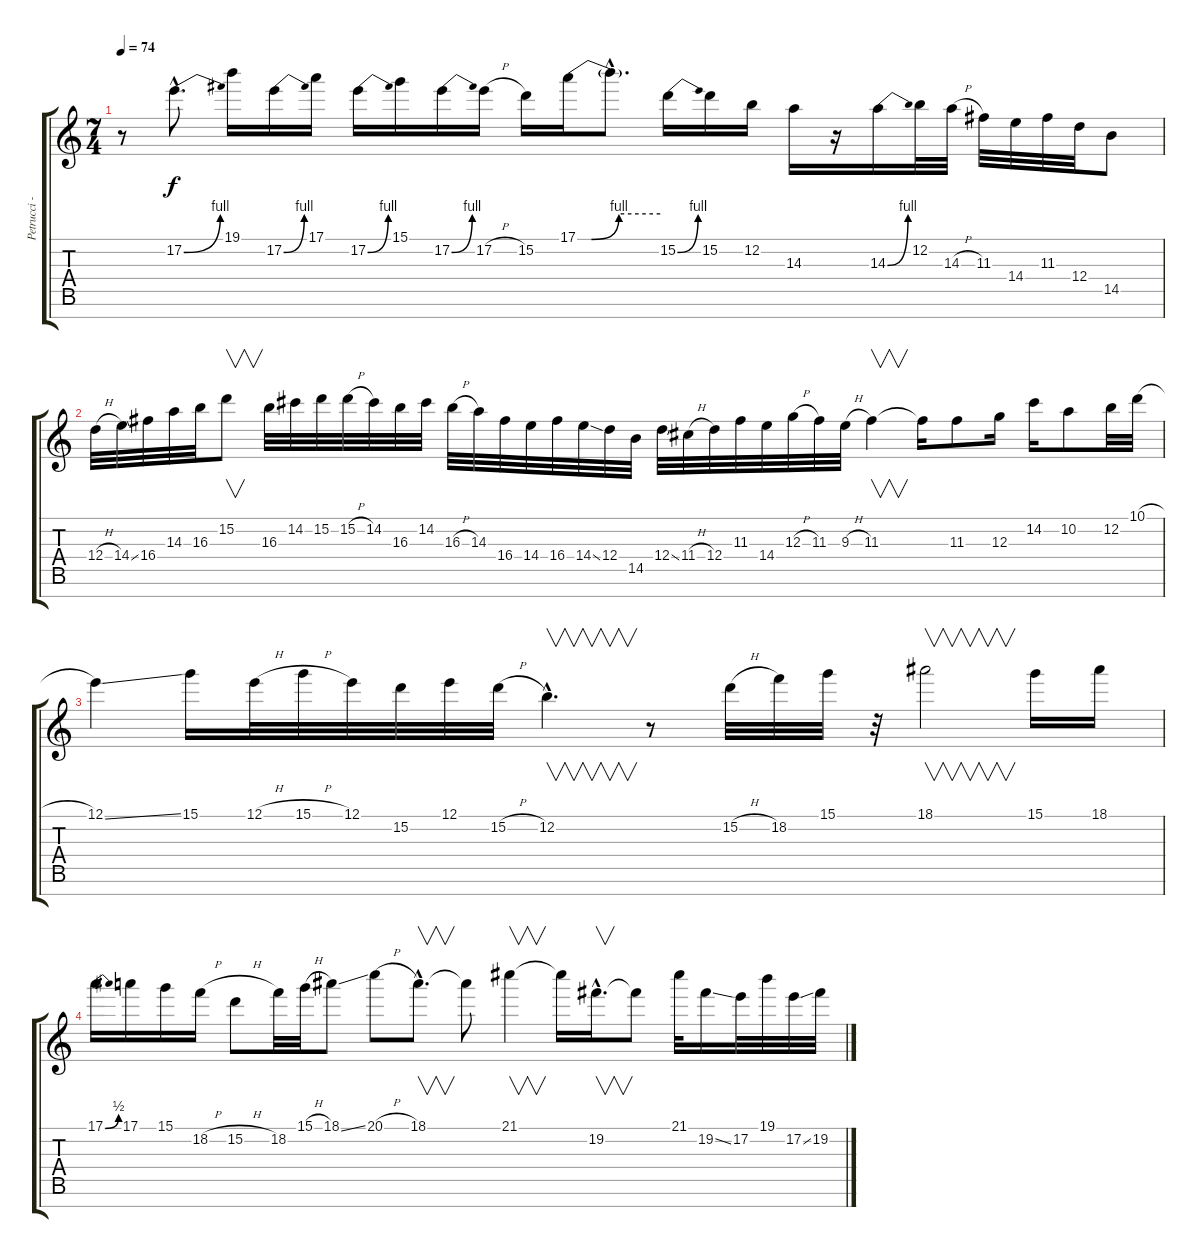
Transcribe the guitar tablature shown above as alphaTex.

\track ("Petrucci - Distortion 7st." "Petrucci -") {instrument overdrivenguitar}
\staff {score tabs}
\tuning (E4 B3 G3 D3 A2 E2 B1) {hide}
\ts (7 4)
\tempo 74
\clef g2
\ks c
r.8{dy f} 17.2{be (bend 0 0 60 4) hac}.8{d} 19.1.16 17.2{be (bend 0 0 60 4)}.16 17.1.16 17.2{be (bend 0 0 60 4)}.16 15.1.16 17.2{be (bend 0 0 60 4)}.16 17.2{h}.16 15.2.16 17.1{be (custom 0 0 10 0 30 4 60 4)}.16 17.1{hac t}.8{d} 15.2{be (bend 0 0 60 4)}.16 15.2.16 12.2.16 14.3.16 r.16 14.3{be (bend 0 0 60 4)}.16 12.2.32 14.3{h}.32 11.3.32 14.4.32 11.3.32 12.4.32 14.5.8 |
12.4{h}.32 14.4{ss}.32 16.4.32 14.3.32 16.3.32 15.2.8{v} 16.3.32 14.2.32 15.2.32 15.2{h}.32 14.2.32 16.3.32 14.2.32 16.3{h}.32 14.3.32 16.4.32 14.4.32 16.4.32 14.4{ss}.32 12.4.32 14.5.32 12.4{ss}.32 11.4{h}.32 12.4.32 11.3.32 14.4.32 12.3{h}.32 11.3.32 9.3{h}.32 11.3.4{v} 11.3{t}.16 11.3.8 12.3.16 14.2.16 10.2.8 12.2.32 10.1{h}.32 |
12.1{ss}.4 15.1.16 12.1{h}.32 15.1{h}.32 12.1.32 15.2.32 12.1.32 15.2{h}.32 12.2{hac}.4{v d} r.8 15.2{h}.32 18.2.32 15.1.32 r.32 18.1.2{v} 15.1.16 18.1.16 |
17.1{be (bend 0 0 60 2)}.16 17.1.16 15.1.16 18.2{h}.16 15.2{h}.8 18.2.32 15.1{h}.32 18.1{ss}.8 20.1{h}.8 18.1{hac}.8{v d} 18.1{t}.8 21.1.4{v} 21.1{t}.16 19.2{hac}.16{v d} 19.2{t}.8 21.1.32 19.2{ss}.16 17.2.32 19.1.32 17.2{ss}.32 19.2.32
